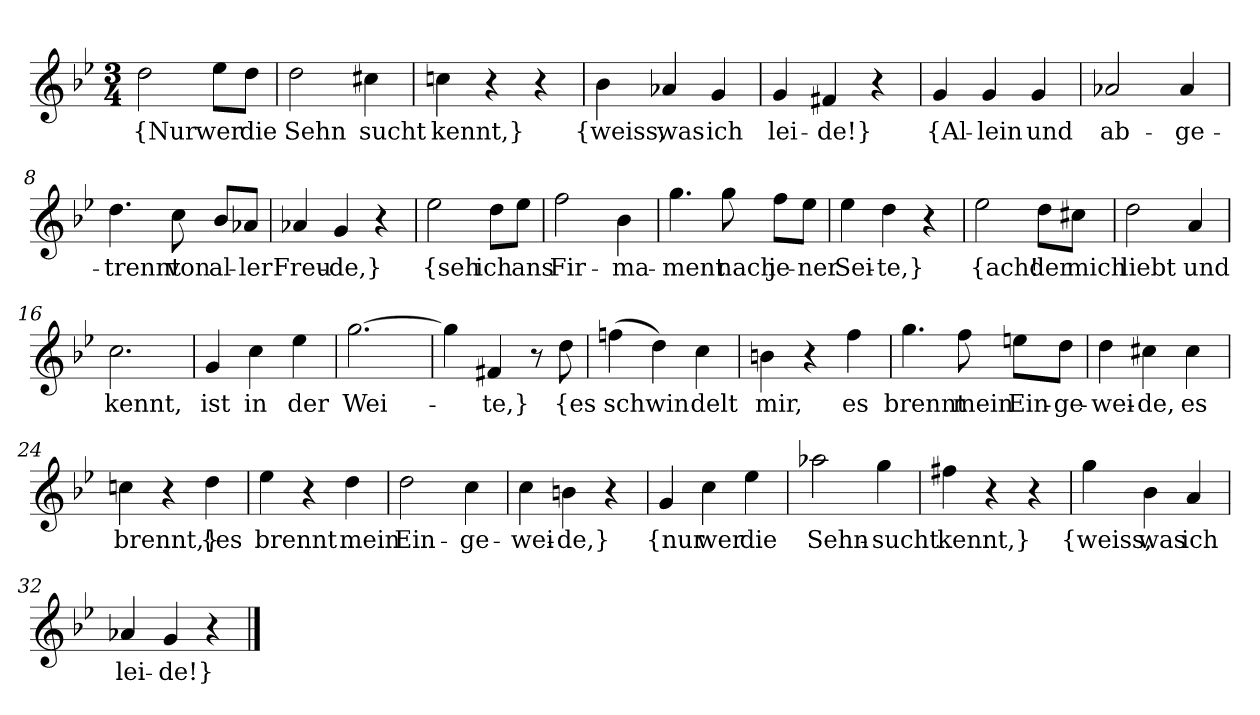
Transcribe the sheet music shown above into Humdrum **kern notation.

**kern	**text
*part1	*part1
*staff1	*staff1
*clefG2	*
*k[b-e-]	*
*M3/4	*
=1	=1
2dd	{Nur
8ee-\L	wer
8dd\J	die
=2	=2
2dd	Sehn
4cc#X	-sucht
=3	=3
4ccn	kennt,}
4r	.
4r	.
=4	=4
4b-	{weiss,
4a-X	was
4g	ich
=5	=5
4g	lei-
4f#X	-de!}
4r	.
=6	=6
4g	{Al-
4g	-lein
4g	und
=7	=7
2a-X	ab-
4a-	-ge-
=8	=8
4.dd	-trennt
8cc	von
8b-/L	al-
8a-X/J	-ler
=9	=9
4a-X	Freu-
4g	-de,}
4r	.
=10	=10
2ee-	{seh
8dd\L	ich
8ee-\J	ans
=11	=11
2ff	Fir-
4b-	-ma-
=12	=12
4.gg	-ment
8gg	nach
8ff\L	je-
8ee-\J	-ner
=13	=13
4ee-	Sei-
4dd	-te,}
4r	.
=14	=14
2ee-	{ach!
8dd\L	der
8cc#X\J	mich
=15	=15
2dd	liebt
4a	und
=16	=16
2.cc	kennt,
=17	=17
4g	ist
4cc	in
4ee-	der
=18	=18
[2.gg	Wei-
=19	=19
4gg]	.
4f#X	-te,}
8r	.
8dd	{es
=20	=20
(4ffn	schwin
4dd)	.
4cc	delt
=21	=21
4bn	mir,
4r	.
4ff	es
=22	=22
4.gg	brennt
8ff	mein
8een\L	Ein-
8dd\J	-ge-
=23	=23
4dd	-wei-
4cc#X	-de,
4cc#	es
=24	=24
4ccn	brennt,}
4r	.
4dd	{es
=25	=25
4ee-	brennt
4r	.
4dd	mein
=26	=26
2dd	Ein-
4cc	-ge-
=27	=27
4cc	-wei-
4bn	-de,}
4r	.
=28	=28
4g	{nur
4cc	wer
4ee-	die
=29	=29
2aa-X	Sehn-
4gg	-sucht
=30	=30
4ff#X	kennt,}
4r	.
4r	.
=31	=31
4gg	{weiss,
4b-	was
4a	ich
=32	=32
4a-X	lei-
4g	-de!}
4r	.
==	==
*-	*-
